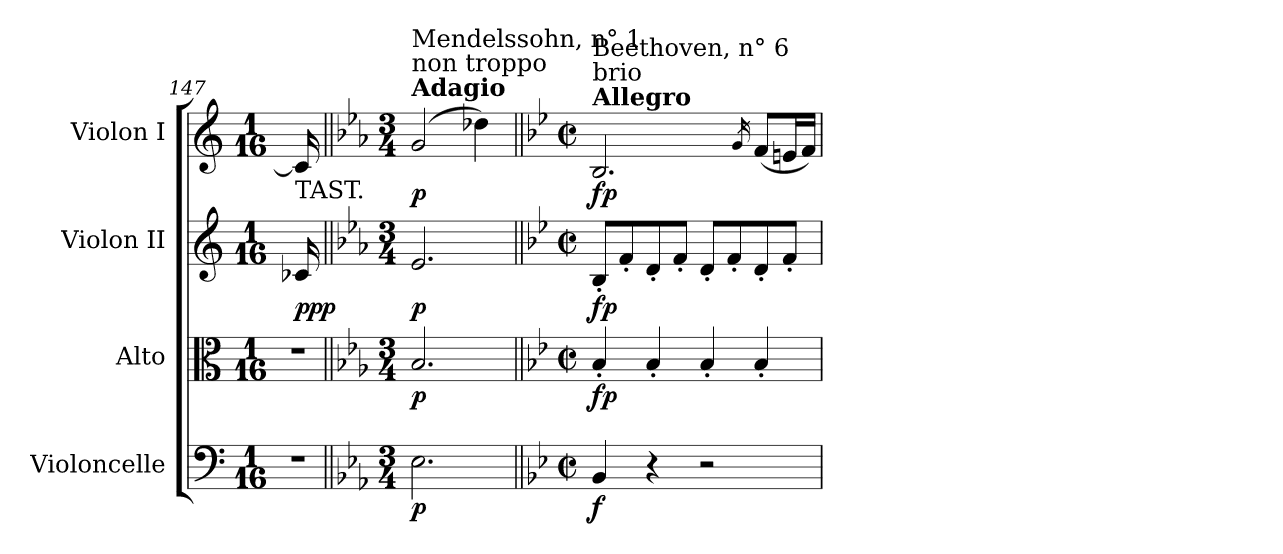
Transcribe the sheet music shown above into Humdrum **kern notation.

**kern	**dynam	**kern	**dynam	**kern	**dynam	**kern	**dynam
*part4	*part4	*part3	*part3	*part2	*part2	*part1	*part1
*staff4	*staff4	*staff3	*staff3	*staff2	*staff2	*staff1	*staff1
*I"Violoncelle	*	*I"Alto	*	*I"Violon II	*	*I"Violon I	*
*I'Vc.	*	*I'Alt.	*	*I'Vln. II	*	*I'Vln. I	*
*clefF4	*	*clefC3	*	*clefG2	*	*clefG2	*
*k[]	*	*k[]	*	*k[]	*	*k[]	*
*C:	*	*C:	*	*C:	*	*C:	*
*M1/16	*	*M1/16	*	*M1/16	*	*M1/16	*
=147	=147	=147	=147	=147	=147	=147	=147
!	!	!	!	!LO:TX:a:t=TAST.	!	!	!
!	!	!	!	!	!LO:DY:b	!	!
16r	.	16r	.	16c-X/	ppp	16c/]	.
=148||	=148||	=148||	=148||	=148||	=148||	=148||	=148||
!!LO:REH:place=s1:a:t=72
*k[b-e-a-]	*	*k[b-e-a-]	*	*k[b-e-a-]	*	*k[b-e-a-]	*
*E-:	*	*E-:	*	*E-:	*	*E-:	*
*M3/4	*	*M3/4	*	*M3/4	*	*M3/4	*
!	!	!	!	!	!	!LO:TX:a:B:t=Adagio	!
!	!	!	!	!	!	!LO:TX:a:t=non troppo	!
!	!	!	!	!	!	!LO:TX:a:t=Mendelssohn, n° 1	!
!	!LO:DY:b	!	!LO:DY:b	!	!LO:DY:b	!	!LO:DY:b
2.E-\	p	2.B-/	p	2.e-/	p	(2g/	p
.	.	.	.	.	.	4dd-X\)	.
=149||	=149||	=149||	=149||	=149||	=149||	=149||	=149||
!!LO:REH:place=s1:a:t=73
*k[b-e-]	*	*k[b-e-]	*	*k[b-e-]	*	*k[b-e-]	*
*B-:	*	*B-:	*	*B-:	*	*B-:	*
*M2/2	*	*M2/2	*	*M2/2	*	*M2/2	*
*met(c|)	*	*met(c|)	*	*met(c|)	*	*met(c|)	*
!	!	!	!	!	!	!LO:TX:a:B:t=Allegro	!
!	!	!	!	!	!	!LO:TX:a:t=brio	!
!	!	!	!	!	!	!LO:TX:a:t=Beethoven, n° 6	!
!	!LO:DY:b	!	!LO:DY:b	!	!LO:DY:b	!	!LO:DY:b
4BB-/	f	4B-'</	fp	8B-'</L	fp	2.B-/	fp
.	.	.	.	8f'</	.	.	.
4r	.	4B-'</	.	8d'</	.	.	.
.	.	.	.	8f'</J	.	.	.
2r	.	4B-'</	.	8d'</L	.	.	.
.	.	.	.	8f'</	.	.	.
.	.	.	.	.	.	16qg/	.
.	.	4B-'</	.	8d'</	.	(8f/L	.
.	.	.	.	8f'</J	.	16en/L	.
.	.	.	.	.	.	16f/JJ)	.
=	=	=	=	=	=	=	=
*-	*-	*-	*-	*-	*-	*-	*-
